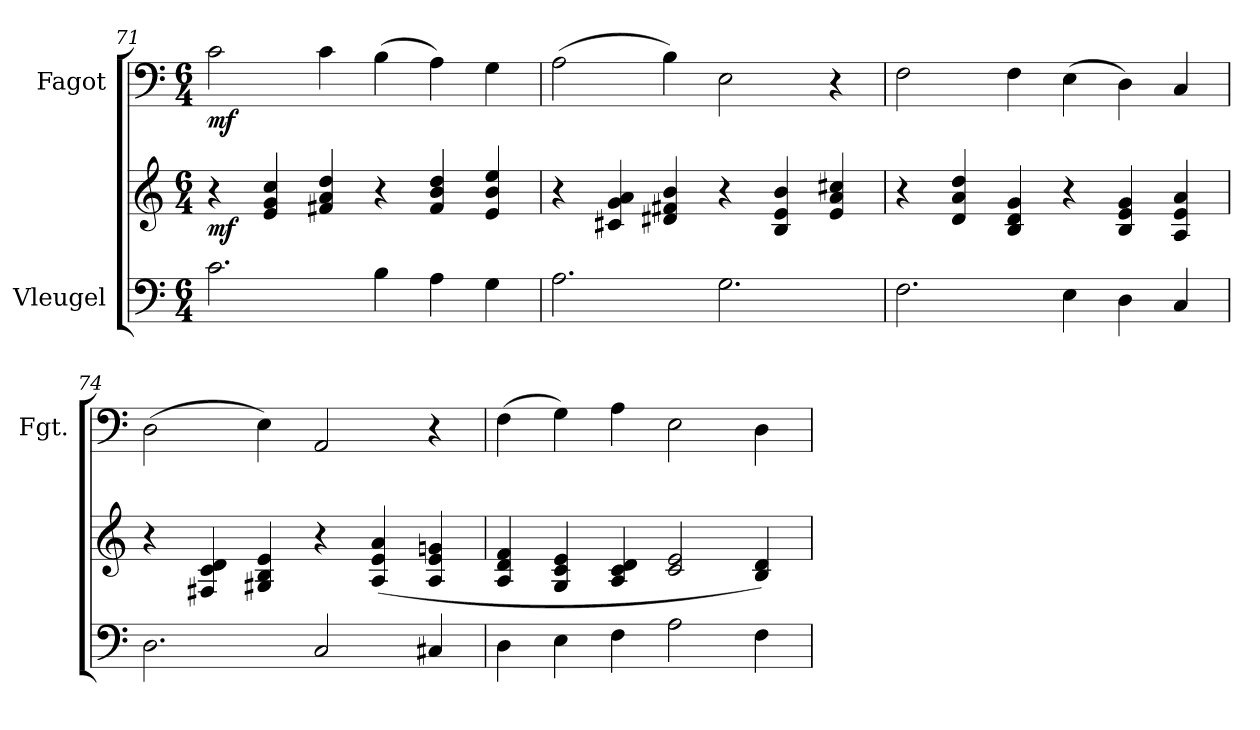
**kern	**kern	**dynam	**kern	**dynam
*part2	*part2	*part2	*part1	*part1
*staff3	*staff2	*staff2/3	*staff1	*staff1
*I"Vleugel	*	*	*I"Fagot	*
*	*	*	*I'Fgt.	*
*clefF4	*clefG2	*	*clefF4	*
*k[]	*k[]	*	*k[]	*
*M6/4	*M6/4	*	*M6/4	*
=71	=71	=71	=71	=71
!	!	!LO:DY:b	!	!LO:DY:b
2.c\	4r	mf	2c\	mf
.	4e/ 4g/ 4cc/	.	.	.
.	4f#X/ 4a/ 4dd/	.	4c\	.
4B\	4r	.	(4B\	.
4A\	4f#/ 4b/ 4dd/	.	4A\)	.
4G\	4e/ 4b/ 4ee/	.	4G\	.
=72	=72	=72	=72	=72
2.A\	4r	.	(2A\	.
.	4c#X/ 4g/ 4a/	.	.	.
.	4d#X/ 4f#X/ 4b/	.	4B\)	.
2.G\	4r	.	2E\	.
.	4B/ 4e/ 4b/	.	.	.
.	4e/ 4a/ 4cc#X/	.	4r	.
=73	=73	=73	=73	=73
2.F\	4r	.	2F\	.
.	4d/ 4a/ 4dd/	.	.	.
.	4B/ 4d/ 4g/	.	4F\	.
4E\	4r	.	(4E\	.
4D\	4B/ 4e/ 4g/	.	4D\)	.
4C/	4A/ 4e/ 4a/	.	4C/	.
!!LO:LB:g=z
=74	=74	=74	=74	=74
2.D\	4r	.	(2D\	.
.	4F#X/ 4c/ 4d/	.	.	.
.	4G#X/ 4B/ 4e/	.	4E\)	.
2C/	4r	.	2AA/	.
.	(4A/ 4e/ 4a/	.	.	.
4C#X/	4A/ 4e/ 4gn/	.	4r	.
=75	=75	=75	=75	=75
4D\	4A/ 4d/ 4f/	.	(4F\	.
4E\	4G/ 4c/ 4e/	.	4G\)	.
4F\	4A/ 4c/ 4d/	.	4A\	.
2A\	2c/ 2e/	.	2E\	.
4F\	4B/ 4d/)	.	4D\	.
=	=	=	=	=
*-	*-	*-	*-	*-
